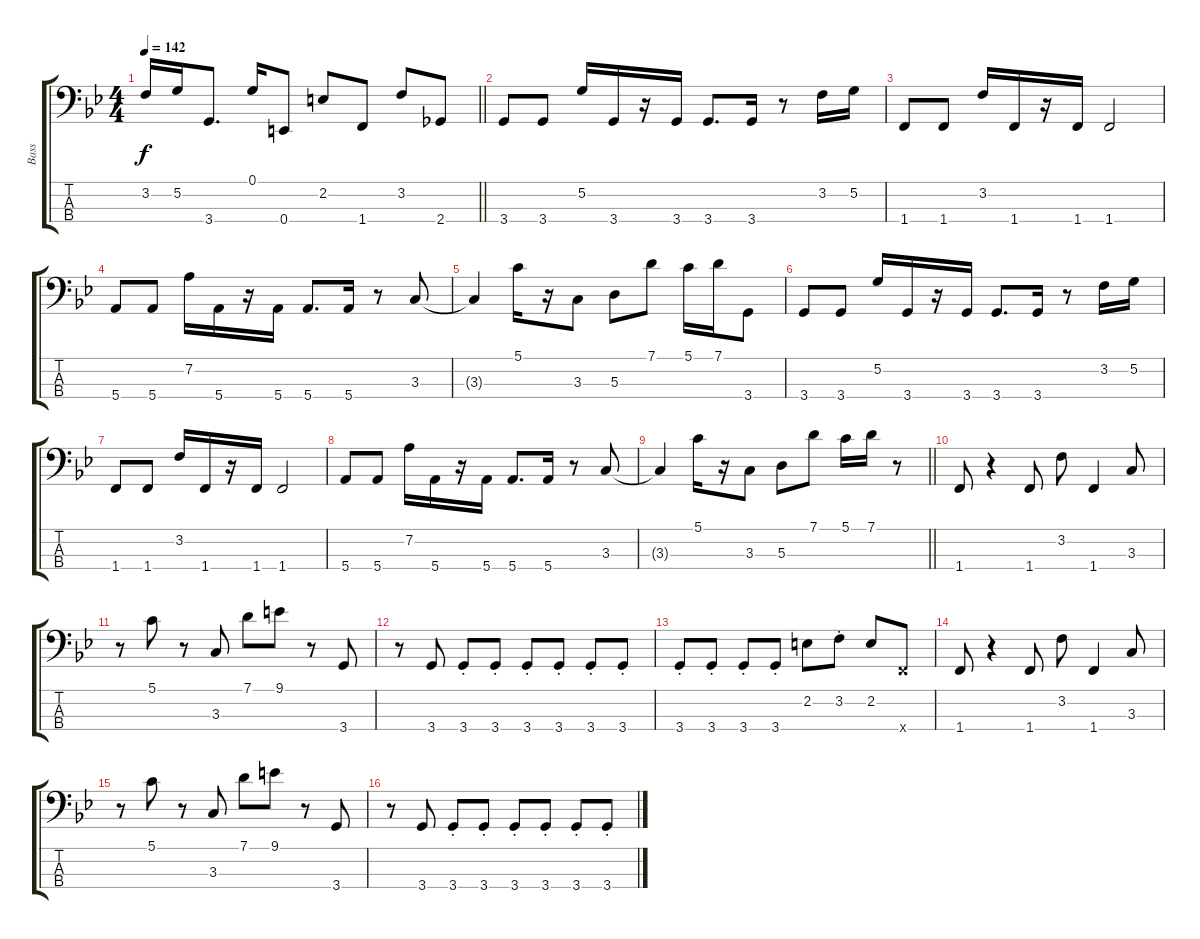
\track ("Bass" "Bass") {instrument slapbass1}
\staff {score tabs}
\tuning (G2 D2 A1 E1) {hide}
\ts (4 4)
\tempo 142
\clef f4
\barLineRight lightlight
\ks gminor
3.2.16{dy f} 5.2.16 3.4.8{d} 0.1.16 0.4.8 2.2.8 1.4.8 3.2.8 2.4.8 |
3.4.8 3.4.8 5.2.16 3.4.16 r.16 3.4.16 3.4.8{d} 3.4.16 r.8 3.2.16 5.2.16 |
1.4.8 1.4.8 3.2.16 1.4.16 r.16 1.4.16 1.4.2 |
5.4.8 5.4.8 7.2.16 5.4.16 r.16 5.4.16 5.4.8{d} 5.4.16 r.8 3.3.8 |
3.3{t}.4 5.1.16 r.16 3.3.8 5.3.8 7.1.8 5.1.16 7.1.16 3.4.8 |
3.4.8 3.4.8 5.2.16 3.4.16 r.16 3.4.16 3.4.8{d} 3.4.16 r.8 3.2.16 5.2.16 |
1.4.8 1.4.8 3.2.16 1.4.16 r.16 1.4.16 1.4.2 |
5.4.8 5.4.8 7.2.16 5.4.16 r.16 5.4.16 5.4.8{d} 5.4.16 r.8 3.3.8 |
\barLineRight lightlight
3.3{t}.4 5.1.16 r.16 3.3.8 5.3.8 7.1.8 5.1.16 7.1.16 r.8 |
1.4.8 r.4 1.4.8 3.2.8 1.4.4 3.3.8 |
r.8 5.1.8 r.8 3.3.8 7.1.8 9.1.8 r.8 3.4.8 |
r.8 3.4.8 3.4{st}.8 3.4{st}.8 3.4{st}.8 3.4{st}.8 3.4{st}.8 3.4{st}.8 |
3.4{st}.8 3.4{st}.8 3.4{st}.8 3.4{st}.8 2.2.8 3.2{st}.8 2.2.8 1.4{x}.8 |
1.4.8 r.4 1.4.8 3.2.8 1.4.4 3.3.8 |
r.8 5.1.8 r.8 3.3.8 7.1.8 9.1.8 r.8 3.4.8 |
r.8 3.4.8 3.4{st}.8 3.4{st}.8 3.4{st}.8 3.4{st}.8 3.4{st}.8 3.4{st}.8
